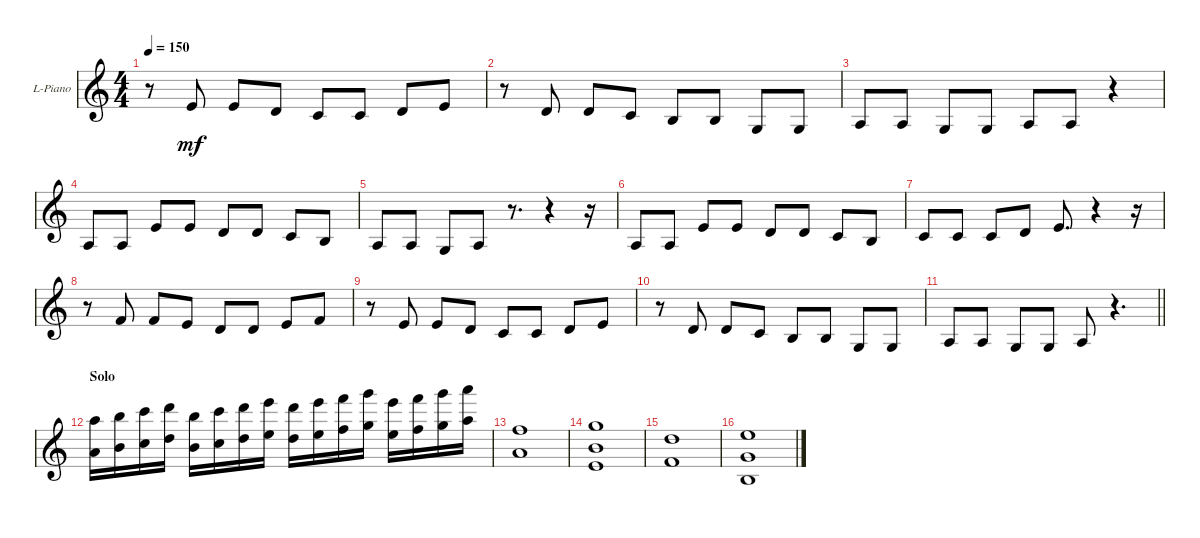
\bracketExtendMode groupsimilarinstruments
\firstSystemTrackNameOrientation horizontal
\otherSystemsTrackNameOrientation horizontal
\track ("Left Piano" "L-Piano") {instrument violin}
\staff {score}
\tuning (E5 A4 D4 G3)
\ts (4 4)
\tempo 150
\clef g2
\ks c
r.8{dy mf} 2.3.8 2.3.8 0.3.8 5.4.8 5.4.8 0.3.8 2.3.8 |
\scale
0.373224 r.8 0.3.8 0.3.8 5.4.8 4.4.8 4.4.8 0.4.8 0.4.8 |
\scale
0.284334 2.4.8 2.4.8 0.4.8 0.4.8 2.4.8 2.4.8 r.4 |
\scale
0.342514 2.4.8 2.4.8 2.3.8 2.3.8 0.3.8 0.3.8 5.4.8 4.4.8 |
2.4.8 2.4.8 0.4.8 2.4.8 r.8{d} r.4 r.16 |
2.4.8 2.4.8 2.3.8 2.3.8 0.3.8 0.3.8 5.4.8 4.4.8 |
5.4.8 5.4.8 5.4.8 0.3.8 2.3.8{d} r.4 r.16 |
r.8 3.3.8 3.3.8 2.3.8 0.3.8 0.3.8 2.3.8 3.3.8 |
r.8 2.3.8 2.3.8 0.3.8 5.4.8 5.4.8 0.3.8 2.3.8 |
r.8 0.3.8 0.3.8 5.4.8 4.4.8 4.4.8 0.4.8 0.4.8 |
\barLineRight lightlight
2.4.8 2.4.8 0.4.8 0.4.8 2.4.8 r.4{d} |
\section ("" "Solo")
(5.1 0.2).16 (2.2 7.1).16 (8.1 3.2).16 (5.2 10.1).16 (7.1 9.3).16 (10.3 8.1).16 (10.1 12.3).16 (12.1 14.3).16 (12.3 10.1).16 (12.1 14.3).16 (15.3 13.1).16 (15.1 17.3).16 (0.1 19.2).16 (20.2 22.4).16 (24.4 22.2).16 (24.2 19.3).16 |
(0.2 22.4).1 |
(9.4 9.3 10.2).1 |
(10.4 12.3).1 |
(4.4 5.3 0.1).1
